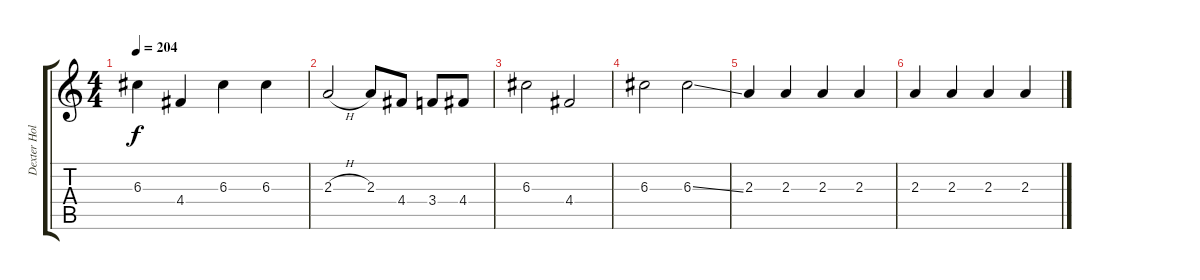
\track ("Dexter Holland" "Dexter Hol") {instrument distortionguitar}
\staff {score tabs}
\tuning (E4 B3 G3 D3 A2 E2) {hide}
\ts (4 4)
\tempo 204
\clef g2
\ks c
6.3.4{dy f} 4.4.4 6.3.4 6.3.4 |
2.3{h}.2 2.3.8 4.4.8 3.4.8 4.4.8 |
6.3.2 4.4.2 |
6.3.2 6.3{ss}.2 |
2.3.4 2.3.4 2.3.4 2.3.4 |
2.3.4 2.3.4 2.3.4 2.3.4
